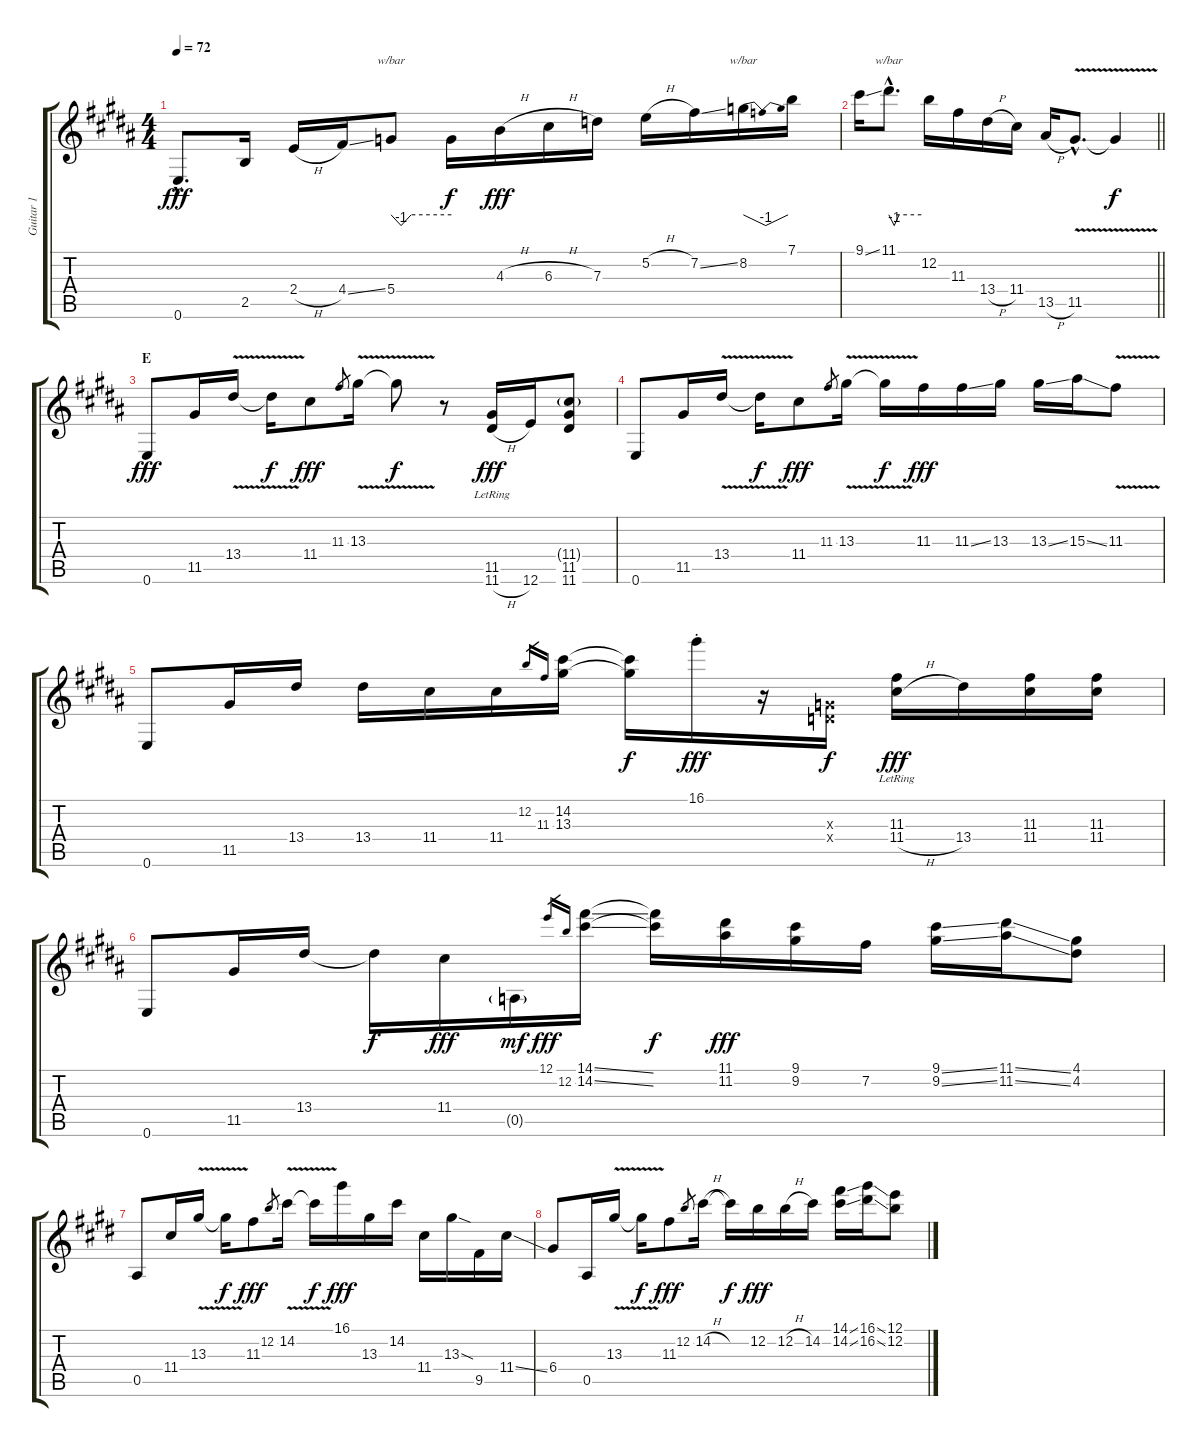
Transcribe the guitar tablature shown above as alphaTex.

\track ("Guitar 1" "Guitar 1") {instrument overdrivenguitar}
\staff {score tabs}
\tuning (E4 B3 G3 D3 A2 E2) {hide}
\ts (4 4)
\tempo 72
\clef g2
\ks b
0.6{hac}.8{d dy fff} 2.5.16 2.4{h}.16 4.4{ss}.16 5.4.8{tbe (custom default 0 0 10 -4 20 0 60 0)} 5.4{t}.16{dy f} 4.3{h}.16{dy fff} 6.3{h}.16 7.3.16 5.2{h}.16 7.2{ss}.16 8.2.16{tbe (dip default 0 0 30 -4 60 0)} 7.1.16 |
\barLineRight lightlight
9.1{ss}.16 11.1{hac}.8{d tbe (custom default 0 0 10 -4 19 0 60 0)} 12.2.16 11.3.16 13.4{h}.16 11.4.16 13.5{h}.16 11.5{v hac}.8{d} 11.5{t}.4{dy f} |
\section ("" "E")
0.6.8{dy fff} 11.5.16 13.4{v}.16 13.4{t}.16{dy f} 11.4.8{dy fff} 11.3.8{gr} 13.3{v}.16 13.3{t}.8{dy f} r.8 (11.5{lr} 11.6{h}).16{dy fff} 12.6.16 (11.4{g} 11.5 11.6).8 |
0.6.8 11.5.16 13.4{v}.16 13.4{t}.16{dy f} 11.4.8{dy fff} 11.3.8{gr} 13.3{v}.16 13.3{t}.16{dy f} 11.3.16{dy fff} 11.3{ss}.16 13.3.16 13.3{ss}.16 15.3{ss}.16 11.3{v}.8 |
0.6.8 11.5.16 13.4.16 13.4.16 11.4.16 11.4.16 12.2.16{gr} 11.3.16{gr} (14.2 13.3).16 (14.2{t} 13.3{t}).16{dy f} 16.1{st}.16{dy fff} r.16 (0.3{x} 0.4{x}).16{dy f} (11.3{lr} 11.4{h}).16{dy fff} 13.4.16 (11.3 11.4).16 (11.3 11.4).16 |
0.6.8 11.5.16 13.4.16 13.4{t}.16{dy f} 11.4.16{dy fff} 0.5{g}.16{dy mf} 12.1.16{gr dy fff} 12.2.16{gr} (14.1{ss} 14.2{ss}).16 (14.1{t} 14.2{t}).16{dy f} (11.1 11.2).16{dy fff} (9.1 9.2).16 7.2.16 (9.1{ss} 9.2{ss}).16 (11.1{ss} 11.2{ss}).16 (4.1 4.2).8 |
\ks e
0.5.8 11.4.16 13.3{v}.16 13.3{t}.16{dy f} 11.3.8{dy fff} 12.2.8{gr} 14.2{v}.16 14.2{t}.16{dy f} 16.1.16{dy fff} 13.3.16 14.2.16 11.4.16 13.3{sod}.16 9.5.16 11.4{ss}.16 |
6.4.8 0.5.16 13.3{v}.16 13.3{t}.16{dy f} 11.3.8{dy fff} 12.2.8{gr} 14.2{h}.16 14.2{t}.16{dy f} 12.2.16{dy fff} 12.2{h}.16 14.2.16 (14.1{ss} 14.2{ss}).16 (16.1{ss} 16.2{ss}).16 (12.1 12.2).8
